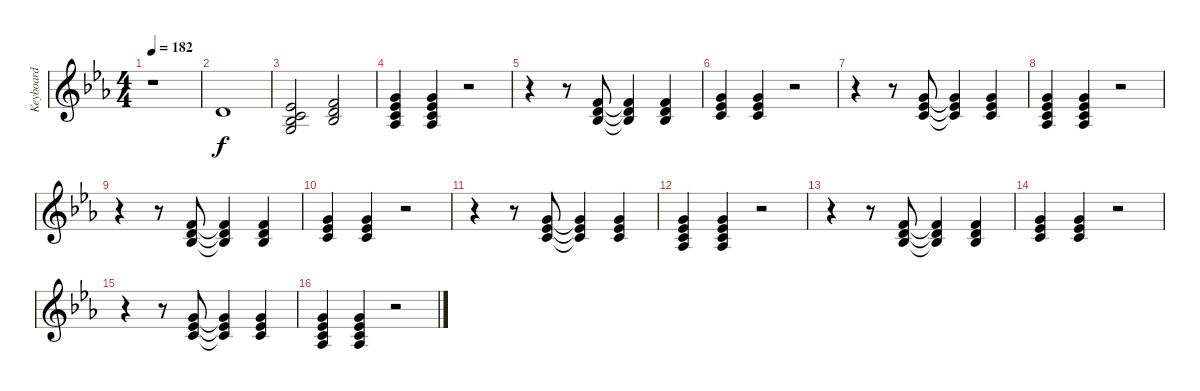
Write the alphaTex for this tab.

\track ("Keyboard" "Keyboard") {instrument churchorgan}
\staff {score}
\tuning (E4 B3 G3 D3 A2 E2 B1) {hide}
\ts (4 4)
\tempo 182
\clef g2
\ks eb
r.1{dy f} |
3.2.1 |
(4.2 5.3 8.4 10.5).2 (1.1 3.2 3.3).2 |
(3.1 4.2 5.3 6.4).4 (3.1 4.2 5.3 6.4).4 r.2 |
r.4 r.8 (1.1 3.2 3.3).8 (1.1{t} 3.2{t} 3.3{t}).4 (1.1 3.2 3.3).4 |
(3.1 4.2 5.3).4 (3.1 4.2 5.3).4 r.2 |
r.4 r.8 (3.1 4.2 5.3).8 (3.1{t} 4.2{t} 5.3{t}).4 (3.1 4.2 5.3).4 |
(3.1 4.2 5.3 6.4).4 (3.1 4.2 5.3 6.4).4 r.2 |
r.4 r.8 (1.1 3.2 3.3).8 (1.1{t} 3.2{t} 3.3{t}).4 (1.1 3.2 3.3).4 |
(3.1 4.2 5.3).4 (3.1 4.2 5.3).4 r.2 |
r.4 r.8 (3.1 4.2 5.3).8 (3.1{t} 4.2{t} 5.3{t}).4 (3.1 4.2 5.3).4 |
(3.1 4.2 5.3 6.4).4 (3.1 4.2 5.3 6.4).4 r.2 |
r.4 r.8 (1.1 3.2 3.3).8 (1.1{t} 3.2{t} 3.3{t}).4 (1.1 3.2 3.3).4 |
(3.1 4.2 5.3).4 (3.1 4.2 5.3).4 r.2 |
r.4 r.8 (3.1 4.2 5.3).8 (3.1{t} 4.2{t} 5.3{t}).4 (3.1 4.2 5.3).4 |
(3.1 4.2 5.3 6.4).4 (3.1 4.2 5.3 6.4).4 r.2
